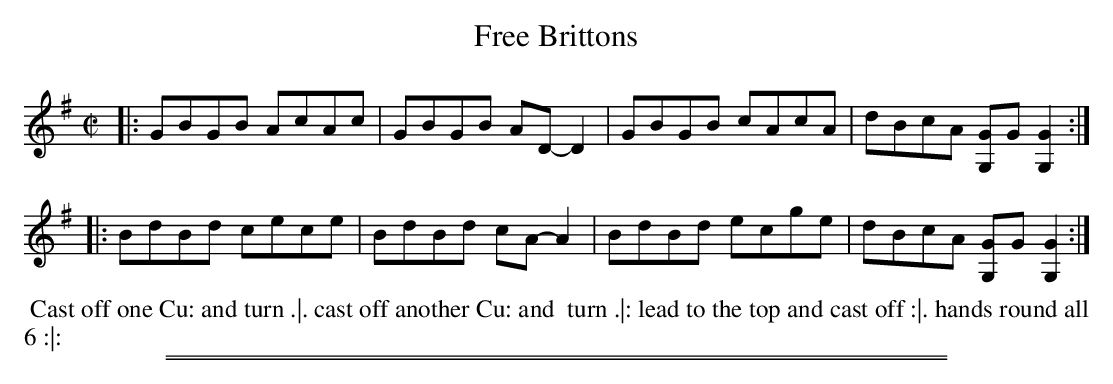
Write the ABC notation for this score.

X:1
T: Free Brittons
M: C|
L: 1/8
K: G
|:\
GBGB AcAc | GBGB AD-D2 |\
GBGB cAcA | dBcA [GG,2]G[G2G,2] :|
|:\
BdBd cece | BdBd cA-A2 |\
BdBd ecge | dBcA [GG,2]G[G2G,2] :|
